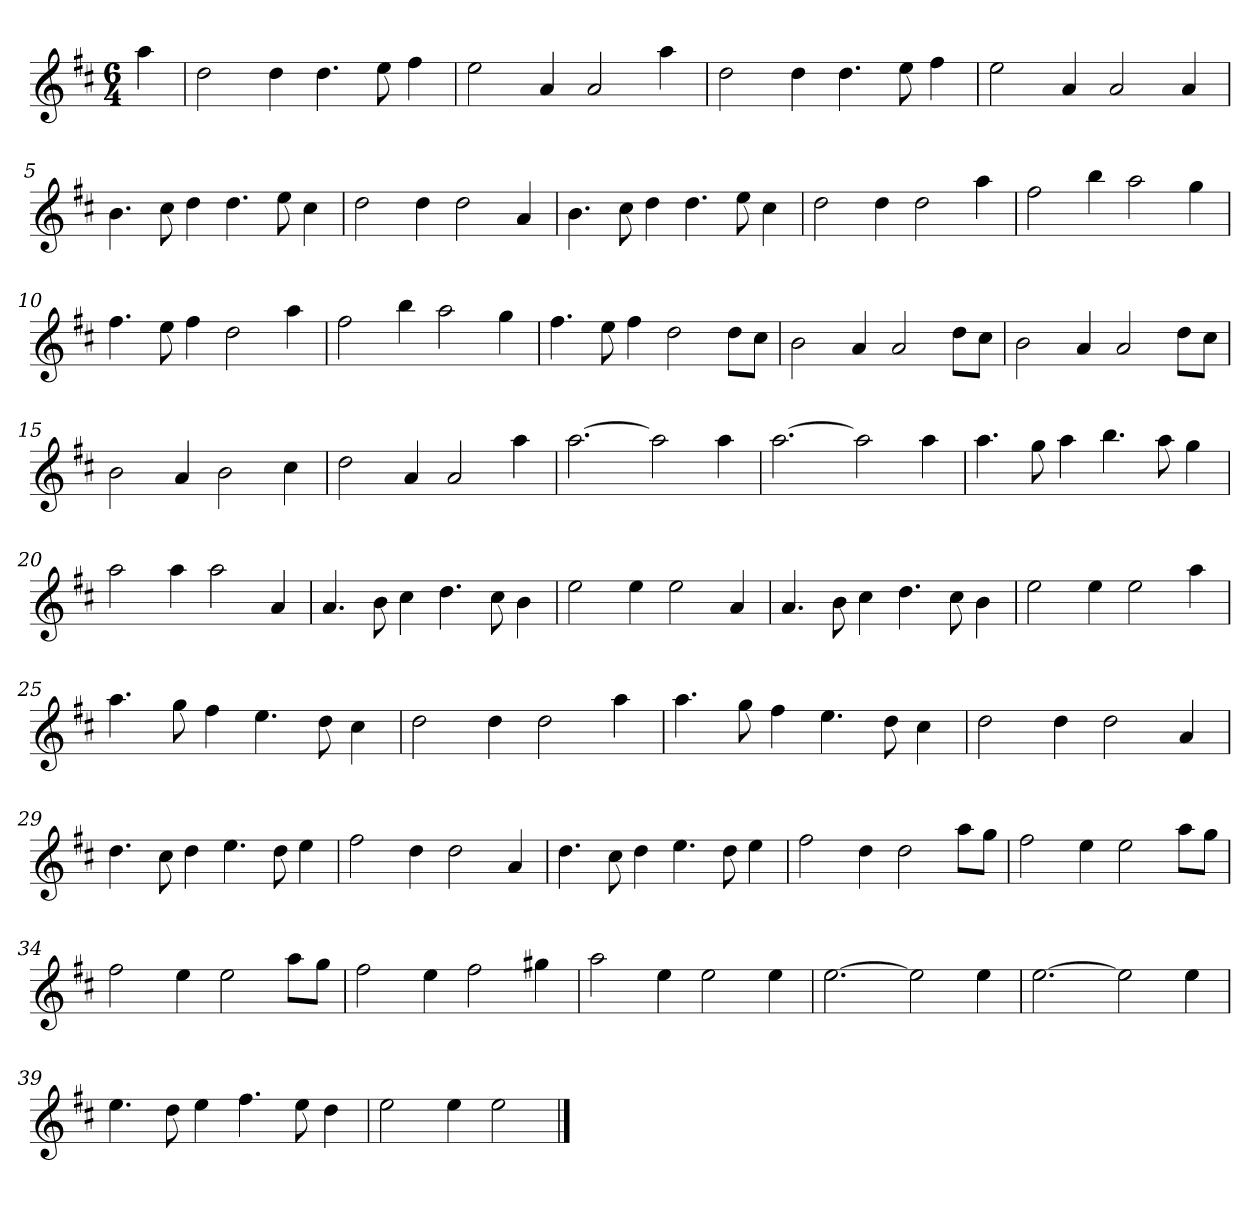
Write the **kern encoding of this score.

**kern
*part1
*staff1
*k[f#c#]
*M6/4
*MM120
=
4aa
=1
2dd
4dd
4.dd
8ee
4ff#
=2
2ee
4a
2a
4aa
=3
2dd
4dd
4.dd
8ee
4ff#
=4
2ee
4a
2a
4a
=5
4.b
8cc#
4dd
4.dd
8ee
4cc#
=6
2dd
4dd
2dd
4a
=7
4.b
8cc#
4dd
4.dd
8ee
4cc#
=8
2dd
4dd
2dd
4aa
=9
2ff#
4bb
2aa
4gg
=10
4.ff#
8ee
4ff#
2dd
4aa
=11
2ff#
4bb
2aa
4gg
=12
4.ff#
8ee
4ff#
2dd
8ddL
8cc#J
=13
2b
4a
2a
8ddL
8cc#J
=14
2b
4a
2a
8ddL
8cc#J
=15
2b
4a
2b
4cc#
=16
2dd
4a
2a
4aa
=17
[2.aa
2aa]
4aa
=18
[2.aa
2aa]
4aa
=19
4.aa
8gg
4aa
4.bb
8aa
4gg
=20
2aa
4aa
2aa
4a
=21
4.a
8b
4cc#
4.dd
8cc#
4b
=22
2ee
4ee
2ee
4a
=23
4.a
8b
4cc#
4.dd
8cc#
4b
=24
2ee
4ee
2ee
4aa
=25
4.aa
8gg
4ff#
4.ee
8dd
4cc#
=26
2dd
4dd
2dd
4aa
=27
4.aa
8gg
4ff#
4.ee
8dd
4cc#
=28
2dd
4dd
2dd
4a
=29
4.dd
8cc#
4dd
4.ee
8dd
4ee
=30
2ff#
4dd
2dd
4a
=31
4.dd
8cc#
4dd
4.ee
8dd
4ee
=32
2ff#
4dd
2dd
8aaL
8ggJ
=33
2ff#
4ee
2ee
8aaL
8ggJ
=34
2ff#
4ee
2ee
8aaL
8ggJ
=35
2ff#
4ee
2ff#
4gg#X
=36
2aa
4ee
2ee
4ee
=37
[2.ee
2ee]
4ee
=38
[2.ee
2ee]
4ee
=39
4.ee
8dd
4ee
4.ff#
8ee
4dd
=40
2ee
4ee
2ee
==
*-
